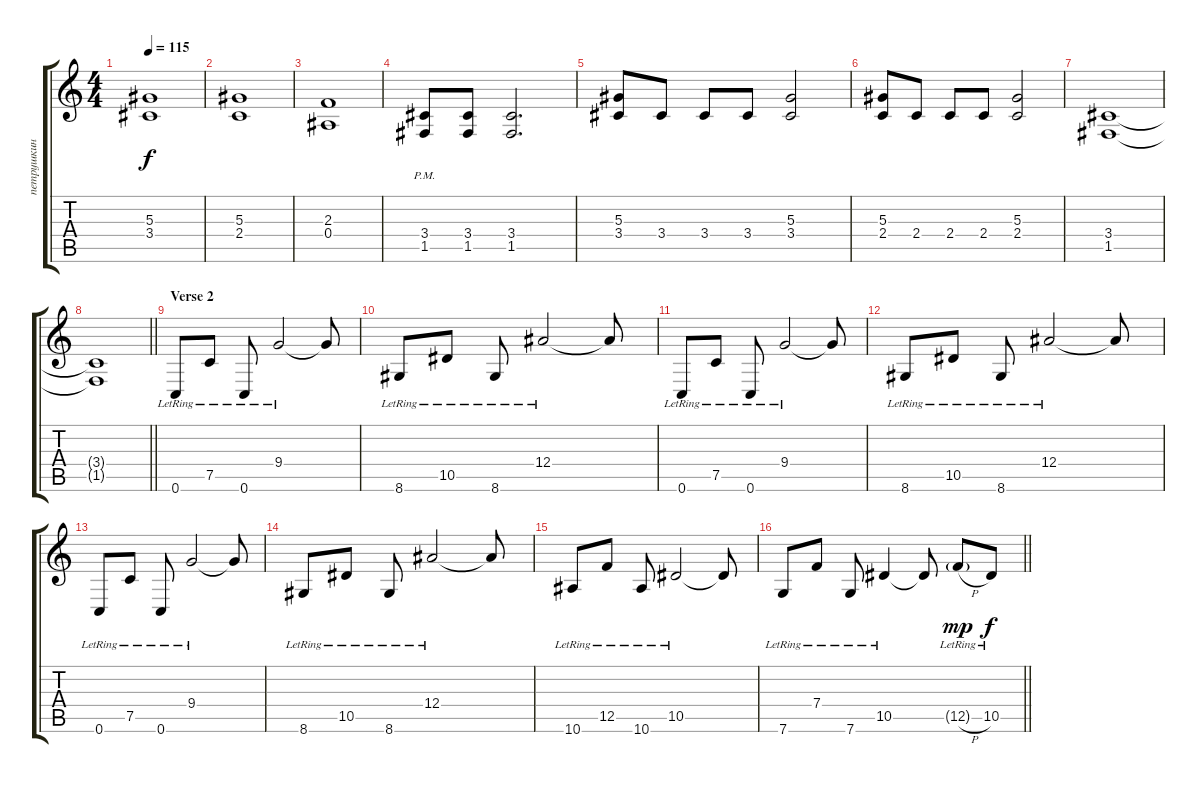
\track ("петрушкин" "петрушкин") {instrument distortionguitar}
\staff {score tabs}
\tuning (C4 G3 Eb3 Bb2 F2 C2) {hide}
\ts (4 4)
\tempo 115
\clef g2
\ks c
(5.3 3.4).1{dy f} |
(5.3 2.4).1 |
(2.3 0.4).1 |
(3.4{pm} 1.5{pm}).8 (3.4 1.5).8 (3.4 1.5).2{d} |
(5.3 3.4).8 3.4.8 3.4.8 3.4.8 (5.3 3.4).2 |
(5.3 2.4).8 2.4.8 2.4.8 2.4.8 (5.3 2.4).2 |
(3.4 1.5).1 |
\barLineRight lightlight
(3.4{t} 1.5{t}).1 |
\section ("" "Verse 2")
0.6{lr}.8{instrument electricguitarclean} 7.5{lr}.8 0.6{lr}.8 9.4{lr}.2 9.4{t}.8 |
8.6{lr}.8 10.5{lr}.8 8.6{lr}.8 12.4{lr}.2 12.4{t}.8 |
0.6{lr}.8 7.5{lr}.8 0.6{lr}.8 9.4{lr}.2 9.4{t}.8 |
8.6{lr}.8 10.5{lr}.8 8.6{lr}.8 12.4{lr}.2 12.4{t}.8 |
0.6{lr}.8 7.5{lr}.8 0.6{lr}.8 9.4{lr}.2 9.4{t}.8 |
8.6{lr}.8 10.5{lr}.8 8.6{lr}.8 12.4{lr}.2 12.4{t}.8 |
10.6{lr}.8 12.5{lr}.8 10.6{lr}.8 10.5{lr}.2 10.5{t}.8 |
\barLineRight lightlight
7.6{lr}.8 7.4{lr}.8 7.6{lr}.8 10.5{lr}.4 10.5{t}.8 12.5{h g lr}.8{dy mp} 10.5{lr}.8{dy f}
